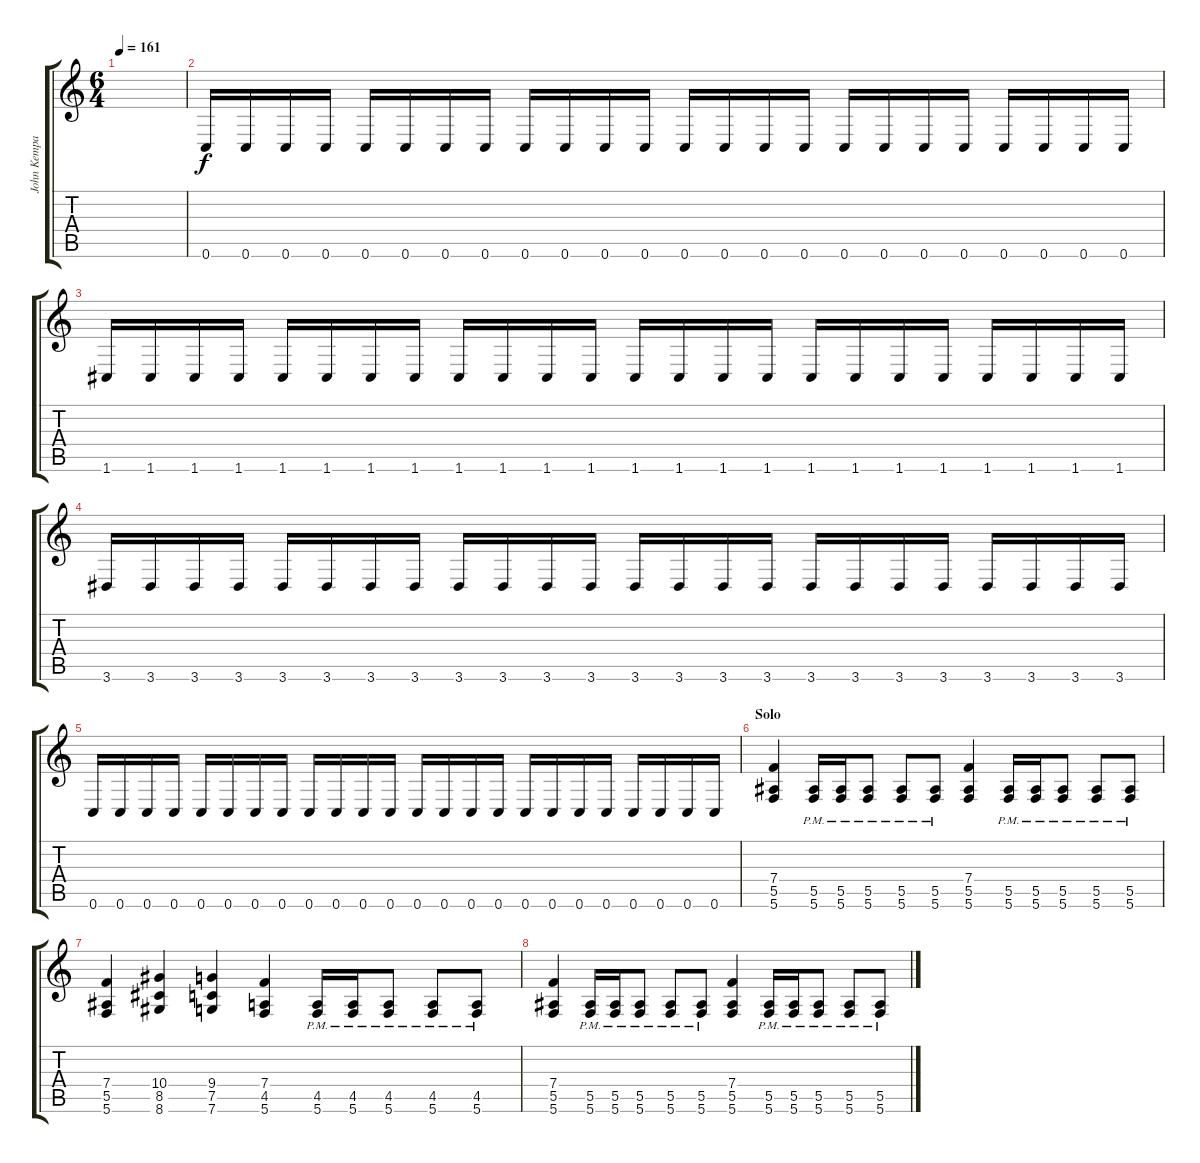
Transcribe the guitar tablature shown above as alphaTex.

\track ("John Kempainen (Rhythm Guitar)" "John Kempa") {instrument distortionguitar}
\staff {score tabs}
\tuning (C4 G3 Eb3 Bb2 F2 C2) {hide}
\ts (6 4)
\tempo 161
\clef g2
\ks c
|
0.6.16{balance 16} 0.6.16 0.6.16 0.6.16 0.6.16 0.6.16 0.6.16 0.6.16 0.6.16 0.6.16 0.6.16 0.6.16 0.6.16 0.6.16 0.6.16 0.6.16 0.6.16 0.6.16 0.6.16 0.6.16 0.6.16 0.6.16 0.6.16 0.6.16 |
1.6.16 1.6.16 1.6.16 1.6.16 1.6.16 1.6.16 1.6.16 1.6.16 1.6.16 1.6.16 1.6.16 1.6.16 1.6.16 1.6.16 1.6.16 1.6.16 1.6.16 1.6.16 1.6.16 1.6.16 1.6.16 1.6.16 1.6.16 1.6.16 |
3.6.16 3.6.16 3.6.16 3.6.16 3.6.16 3.6.16 3.6.16 3.6.16 3.6.16 3.6.16 3.6.16 3.6.16 3.6.16 3.6.16 3.6.16 3.6.16 3.6.16 3.6.16 3.6.16 3.6.16 3.6.16 3.6.16 3.6.16 3.6.16 |
0.6.16 0.6.16 0.6.16 0.6.16 0.6.16 0.6.16 0.6.16 0.6.16 0.6.16 0.6.16 0.6.16 0.6.16 0.6.16 0.6.16 0.6.16 0.6.16 0.6.16 0.6.16 0.6.16 0.6.16 0.6.16 0.6.16 0.6.16 0.6.16 |
\section ("" "Solo")
(7.4 5.5 5.6).4{balance 8} (5.5{pm} 5.6{pm}).16 (5.5{pm} 5.6{pm}).16 (5.5{pm} 5.6{pm}).8 (5.5{pm} 5.6{pm}).8 (5.5{pm} 5.6{pm}).8 (7.4 5.5 5.6).4 (5.5{pm} 5.6{pm}).16 (5.5{pm} 5.6{pm}).16 (5.5{pm} 5.6{pm}).8 (5.5{pm} 5.6{pm}).8 (5.5{pm} 5.6{pm}).8 |
(7.4 5.5 5.6).4 (10.4 8.5 8.6).4 (9.4 7.5 7.6).4 (7.4 4.5 5.6).4 (4.5{pm} 5.6{pm}).16 (4.5{pm} 5.6{pm}).16 (4.5{pm} 5.6{pm}).8 (4.5{pm} 5.6{pm}).8 (4.5{pm} 5.6{pm}).8 |
(7.4 5.5 5.6).4 (5.5{pm} 5.6{pm}).16 (5.5{pm} 5.6{pm}).16 (5.5{pm} 5.6{pm}).8 (5.5{pm} 5.6{pm}).8 (5.5{pm} 5.6{pm}).8 (7.4 5.5 5.6).4 (5.5{pm} 5.6{pm}).16 (5.5{pm} 5.6{pm}).16 (5.5{pm} 5.6{pm}).8 (5.5{pm} 5.6{pm}).8 (5.5{pm} 5.6{pm}).8
